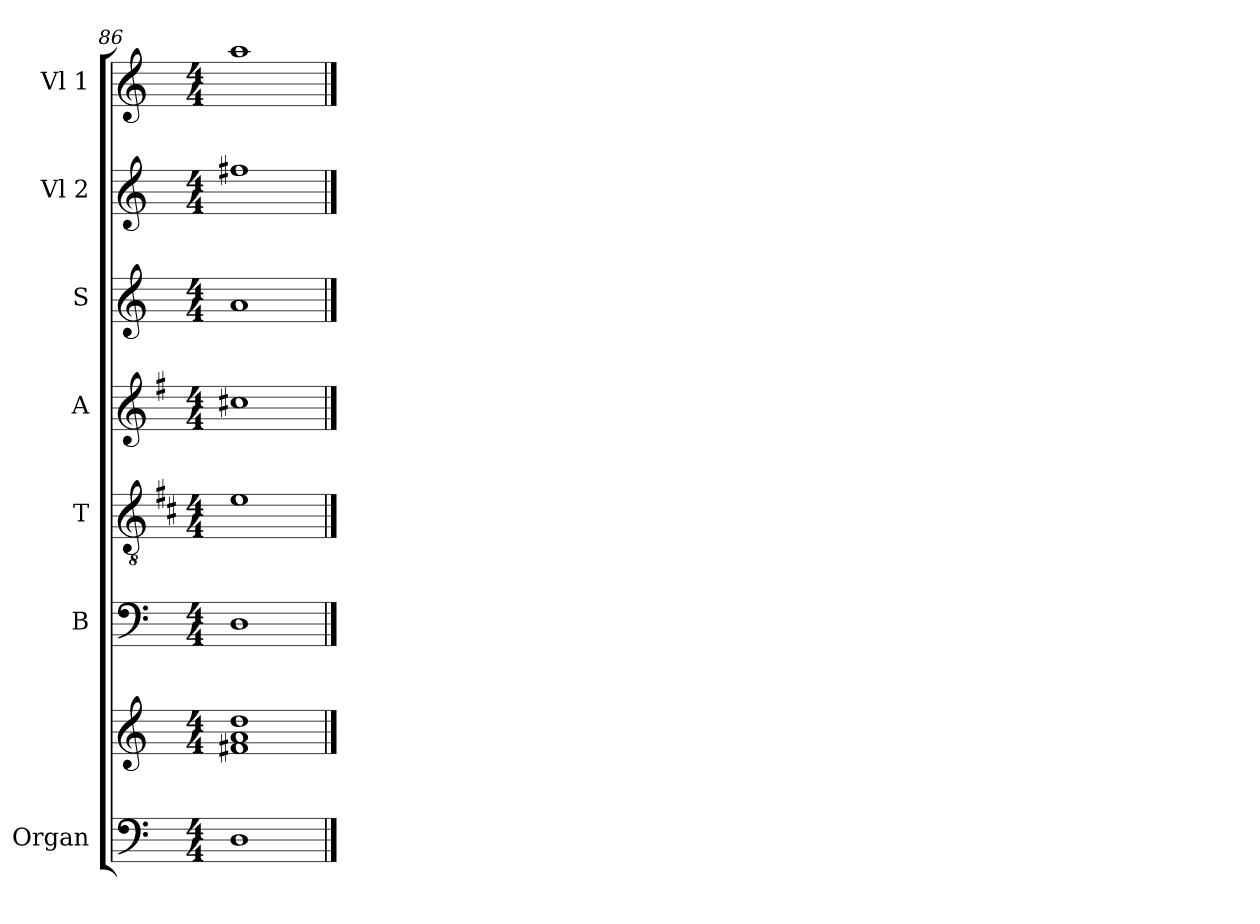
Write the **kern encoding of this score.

**kern	**kern	**kern	**kern	**kern	**kern	**kern	**kern
*part7	*part7	*part6	*part5	*part4	*part3	*part2	*part1
*staff8	*staff7	*staff6	*staff5	*staff4	*staff3	*staff2	*staff1
*I"Organ	*	*I"B	*I"T	*I"A	*I"S	*I"Vl 2	*I"Vl 1
*clefF4	*clefG2	*clefF4	*clefGv2	*clefG2	*clefG2	*clefG2	*clefG2
*	*	*	*ITrd1c2	*ITrd4c7	*	*	*
*k[]	*k[]	*k[]	*k[]	*k[]	*k[]	*k[]	*k[]
*C:	*C:	*C:	*C:	*C:	*C:	*C:	*C:
*M4/4	*M4/4	*M4/4	*M4/4	*M4/4	*M4/4	*M4/4	*M4/4
=86	=86	=86	=86	=86	=86	=86	=86
1D	1f#X 1a 1dd	1D	1d	1f#X	1a	1ff#X	1aa
==	==	==	==	==	==	==	==
*-	*-	*-	*-	*-	*-	*-	*-
